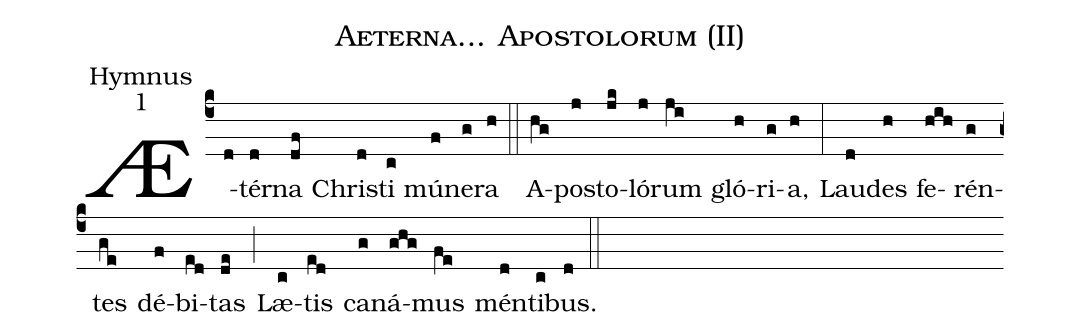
name:Aeterna... Apostolorum (II);
office-part:Hymnus;
mode:1;
%%
(c4) Æ(d)tér(d)na(df) Chri(d)sti(c) mú(f)ne(g)ra(h) (::)
A(hg)po(j)sto(jk)ló(j)rum(ji) gló(h)ri(g)a,(h) (:)
Lau(d)des(h) fe(hih)rén(g)tes(ge) dé(f)bi(ed)tas(de) (;) Læ(c)tis(ed) ca(g)ná(ghg)mus(fe) mén(d)ti(c)bus.(d) (::)
